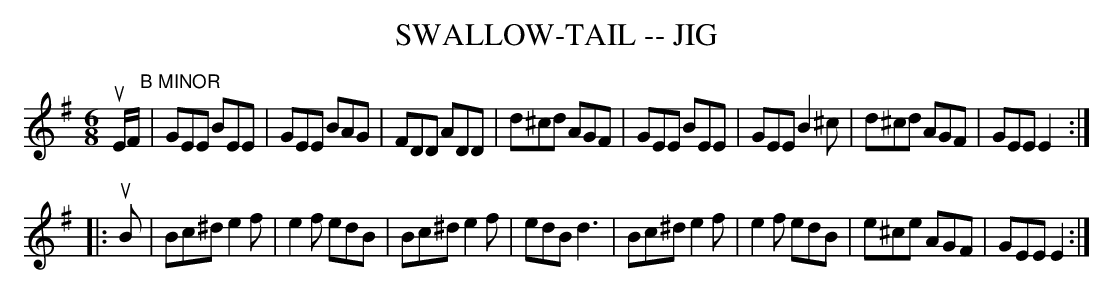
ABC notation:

X:1
T: SWALLOW-TAIL -- JIG
M: 6/8
L: 1/8
K: Em
uE/F/ "B MINOR"\
| GEE BEE | GEE BAG | FDD ADD | d^cd AGF \
| GEE BEE | GEE B2^c | d^cd AGF | GEE E2 :|
|: uB \
| Bc^d e2f | e2f edB | Bc^d e2f | edB d3 \
| Bc^d e2f | e2f edB | e^ce AGF | GEE E2 :|
